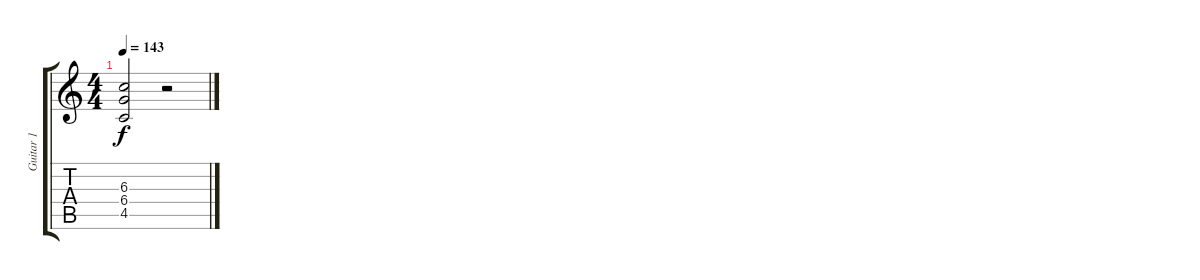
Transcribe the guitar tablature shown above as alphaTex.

\track ("Guitar 1" "Guitar 1") {instrument overdrivenguitar}
\staff {score tabs}
\tuning (Eb4 Bb3 Gb3 Db3 Ab2 Eb2) {hide}
\ts (4 4)
\tempo 143
\clef g2
\ks c
(6.3{t} 6.4{t} 4.5{t}).2{dy f} r.2
